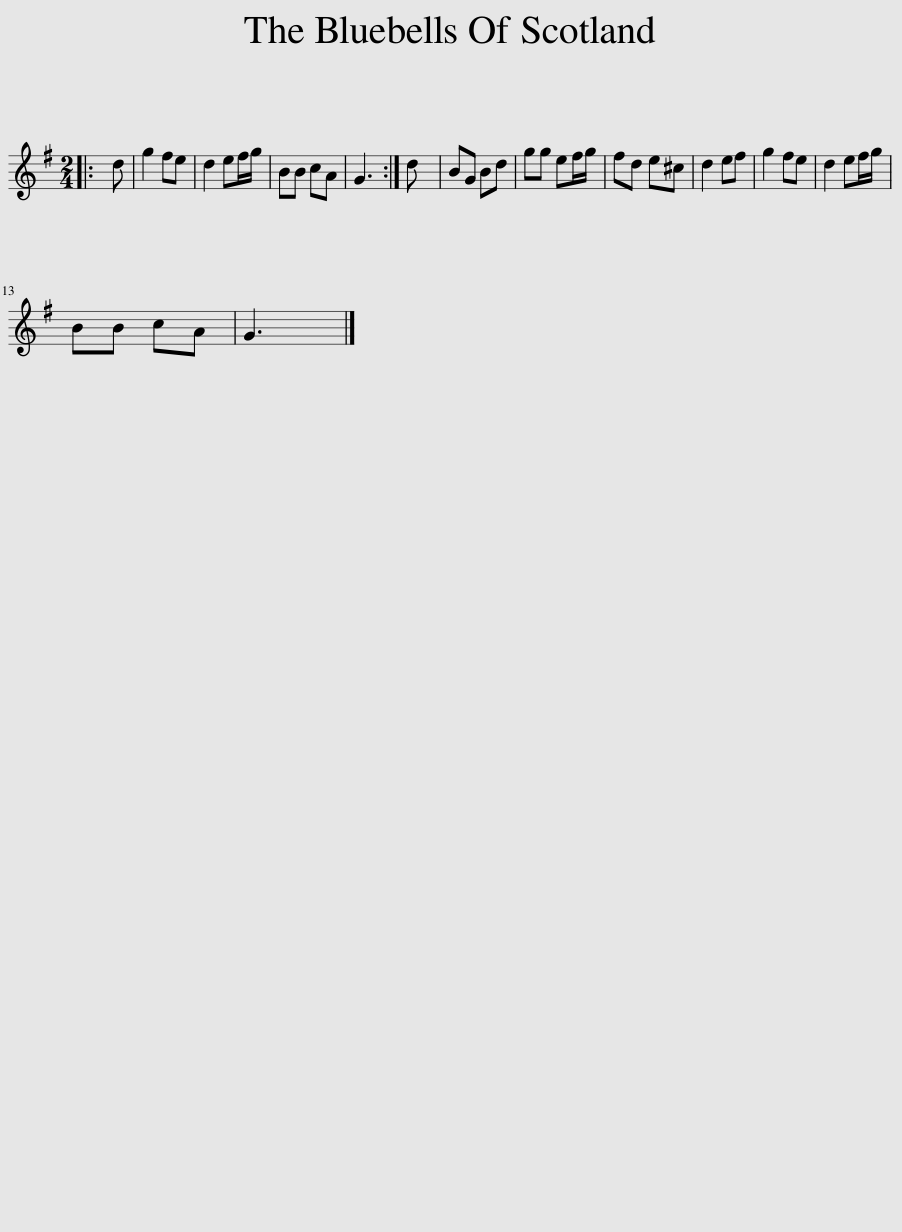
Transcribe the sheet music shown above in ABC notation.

X:1
L:1/8
M:2/4
I:linebreak $
K:G
V:1 treble
V:1
|: d | g2 fe | d2 ef/g/ | BB cA | G3 :| %5
 d | BG Bd | gg ef/g/ | fd e^c | d2 ef | %10
 g2 fe | d2 ef/g/ |$ BB cA | G3 |] %14
